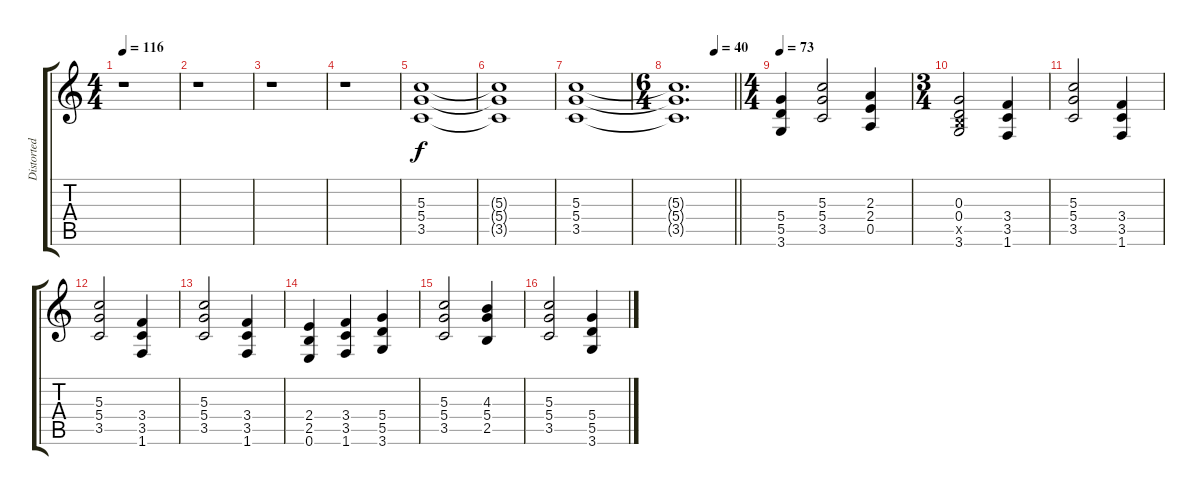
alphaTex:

\track ("Distorted Rhythm" "Distorted ") {instrument overdrivenguitar}
\staff {score tabs}
\tuning (E4 B3 G3 D3 A2 E2) {hide}
\ts (4 4)
\tempo 116
\clef g2
\ks c
r.1{dy f instrument overdrivenguitar} |
r.1 |
r.1 |
r.1 |
(5.3 5.4 3.5).1 |
(5.3{t} 5.4{t} 3.5{t}).1 |
(5.3 5.4 3.5).1 |
\ts (6 4)
\tempo (40 0.6666666666666666)
\barLineRight lightlight
(5.3{t} 5.4{t} 3.5{t}).1{d} |
\ts (4 4)
\tempo 73
(5.4 5.5 3.6).4 (5.3 5.4 3.5).2 (2.3 2.4 0.5).4 |
\ts (3 4)
(0.3 0.4 2.5{x} 3.6).2 (3.4 3.5 1.6).4 |
(5.3 5.4 3.5).2 (3.4 3.5 1.6).4 |
(5.3 5.4 3.5).2 (3.4 3.5 1.6).4 |
(5.3 5.4 3.5).2 (3.4 3.5 1.6).4 |
(2.4 2.5 0.6).4 (3.4 3.5 1.6).4 (5.4 5.5 3.6).4 |
(5.3 5.4 3.5).2 (4.3 5.4 2.5).4 |
(5.3 5.4 3.5).2 (5.4 5.5 3.6).4
